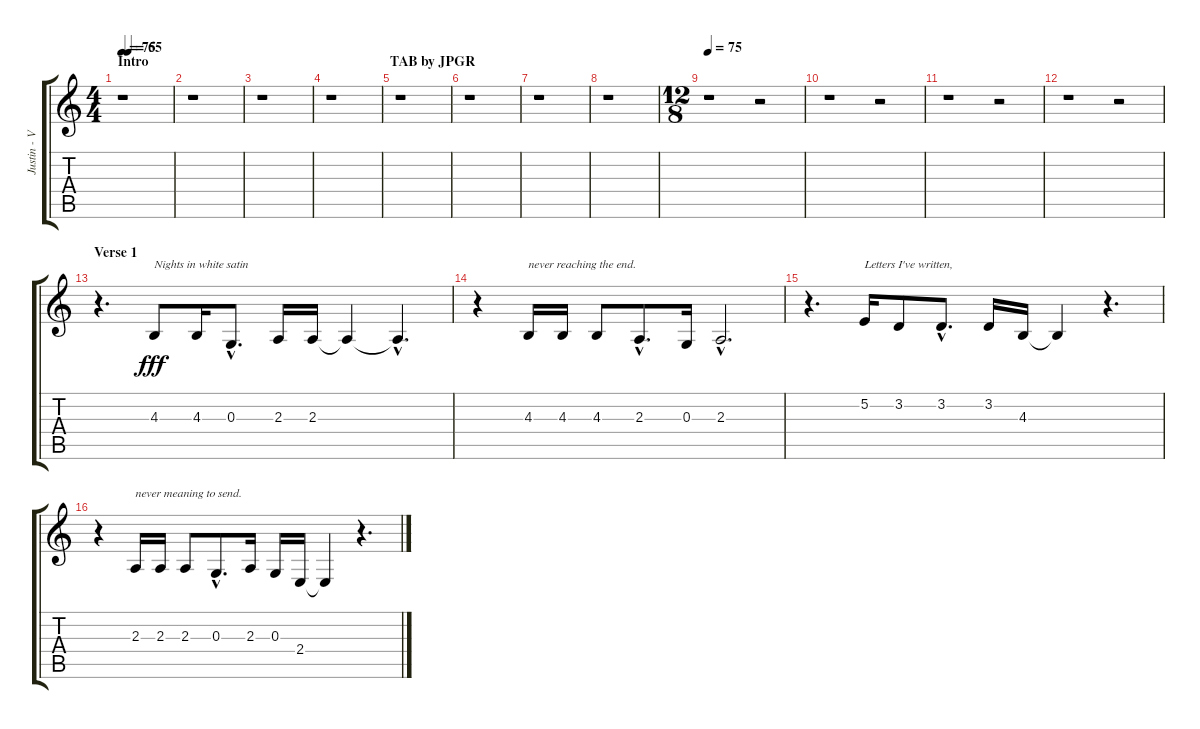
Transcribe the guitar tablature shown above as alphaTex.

\track ("Justin - Vocals" "Justin - V") {instrument altosax}
\staff {score tabs}
\tuning (E4 B3 G3 D3 A2 E2) {hide}
\ts (4 4)
\section ("" "Intro                                                                     TAB by JPGR")
\tempo 75
\tempo (65 0.125)
\tempo 75
\clef g2
\ks c
r.1{dy fff instrument altosax} |
r.1 |
r.1 |
r.1 |
r.1 |
r.1 |
r.1 |
r.1 |
\ts (12 8)
\tempo 75
r.1 r.2 |
r.1 r.2 |
r.1 r.2 |
r.1 r.2 |
\section ("" "Verse 1")
r.4{d} 4.3.8{txt "Nights in white satin"} 4.3.16 0.3{hac}.8{d} 2.3.16 2.3.16 2.3{t}.4 2.3{hac t}.4{d} |
r.4 4.3.16{txt "never reaching the end."} 4.3.16 4.3.8 2.3{hac}.8{d} 0.3.16 2.3{hac}.2{d} |
r.4{d} 5.2.16{txt "Letters I've written,"} 3.2.8 3.2{hac}.8{d} 3.2.16 4.3.16 4.3{t}.4 r.4{d} |
r.4 2.3.16{txt "never meaning to send."} 2.3.16 2.3.8 0.3{hac}.8{d} 2.3.16 0.3.16 2.4.16 2.4{t}.4 r.4{d}
